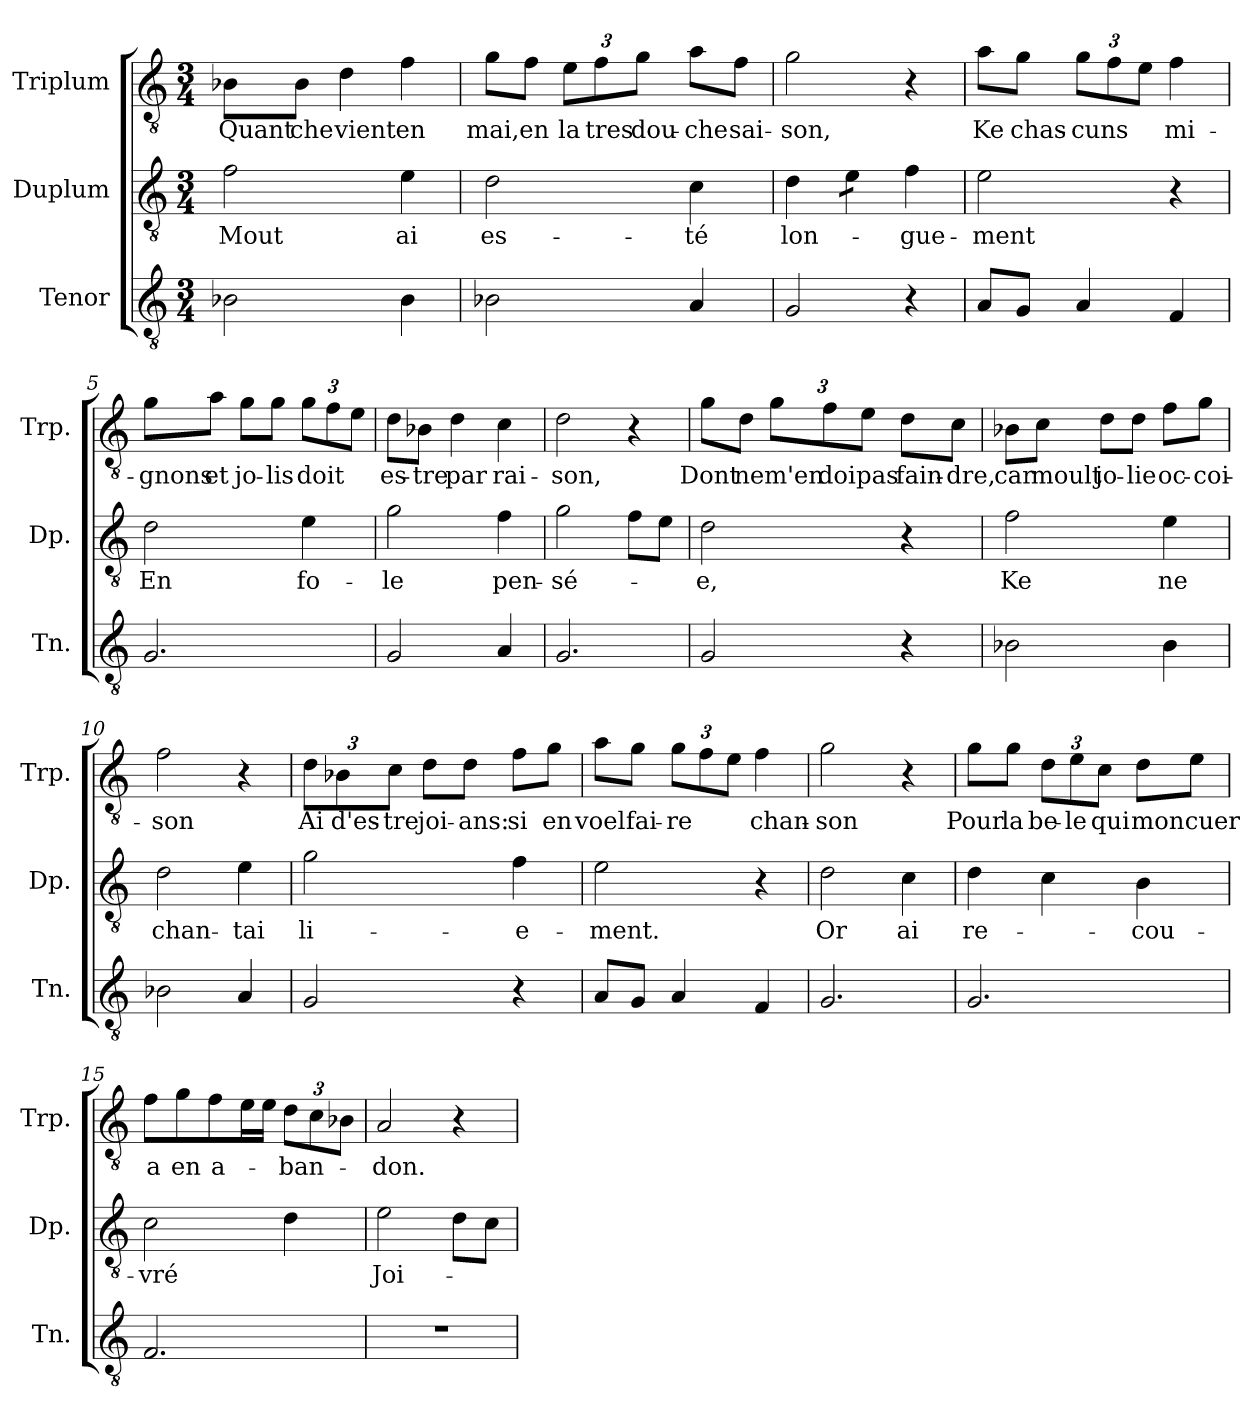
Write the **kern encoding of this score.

**kern	**kern	**text	**kern	**text
*part3	*part2	*part2	*part1	*part1
*staff3	*staff2	*staff2	*staff1	*staff1
*I"Tenor	*I"Duplum	*	*I"Triplum	*
*I'Tn.	*I'Dp.	*	*I'Trp.	*
*clefGv2	*clefGv2	*	*clefGv2	*
*k[]	*k[]	*	*k[]	*
*M3/4	*M3/4	*	*M3/4	*
=1	=1	=1	=1	=1
!	!	!LO:LY:b	!	!LO:LY:b
2B-X\	2f\	Mout	8B-X\L	Quant
!	!	!	!	!LO:LY:b
.	.	.	8B-\J	che
!	!	!	!	!LO:LY:b
.	.	.	4d\	vient
!	!	!LO:LY:b	!	!LO:LY:b
4B-\	4e\	ai	4f\	en
=2	=2	=2	=2	=2
!	!	!LO:LY:b	!	!LO:LY:b
2B-X\	2d\	es-	8g\L	mai,
!	!	!	!	!LO:LY:b
.	.	.	8f\J	en
*	*	*	*Xbrackettup	*
!	!	!	!	!LO:LY:b
.	.	.	12e\L	la
!	!	!	!	!LO:LY:b
.	.	.	12f\	tres
!	!	!	!	!LO:LY:b
.	.	.	12g\J	dou-
!	!	!LO:LY:b	!	!LO:LY:b
4A/	4c\	-té	8a\L	-che
!	!	!	!	!LO:LY:b
.	.	.	8f\J	sai-
=3	=3	=3	=3	=3
!	!	!LO:LY:b	!	!LO:LY:b
2G/	4d\	lon-	2g\	-son,
*	*tremolo	*	*	*
.	8e\L	.	.	.
.	8e\J	.	.	.
*	*Xtremolo	*	*	*
!	!	!LO:LY:b	!	!
4r	4f\	-gue-	4r	.
=4	=4	=4	=4	=4
!	!	!LO:LY:b	!	!LO:LY:b
8A/L	2e\	-ment	8a\L	Ke
!	!	!	!	!LO:LY:b
8G/J	.	.	8g\J	chas-
!	!	!	!	!LO:LY:b
4A/	.	.	12g\L	-cuns
.	.	.	12f\	.
.	.	.	12e\J	.
!	!	!	!	!LO:LY:b
4F/	4r	.	4f\	mi-
!!LO:LB:g=z
=5	=5	=5	=5	=5
!	!	!LO:LY:b	!	!LO:LY:b
2.G/	2d\	En	8g\L	-gnons
!	!	!	!	!LO:LY:b
.	.	.	8a\J	et
!	!	!	!	!LO:LY:b
.	.	.	8g\L	jo-
!	!	!	!	!LO:LY:b
.	.	.	8g\J	-lis
!	!	!LO:LY:b	!	!LO:LY:b
.	4e\	fo-	12g\L	doit
.	.	.	12f\	.
.	.	.	12e\J	.
=6	=6	=6	=6	=6
!	!	!LO:LY:b	!	!LO:LY:b
2G/	2g\	-le	8d\L	es-
!	!	!	!	!LO:LY:b
.	.	.	8B-i\J	-tre
!	!	!	!	!LO:LY:b
.	.	.	4d\	par
!	!	!LO:LY:b	!	!LO:LY:b
4A/	4f\	pen-	4c\	rai-
=7	=7	=7	=7	=7
!	!	!LO:LY:b	!	!LO:LY:b
2.G/	2g\	-sé-	2d\	-son,
.	8f\L	.	4r	.
.	8e\J	.	.	.
=8	=8	=8	=8	=8
!	!	!LO:LY:b	!	!LO:LY:b
2G/	2d\	-e,	8g\L	Dont
!	!	!	!	!LO:LY:b
.	.	.	8d\J	ne
!	!	!	!	!LO:LY:b
.	.	.	12g\L	m'en
!	!	!	!	!LO:LY:b
.	.	.	12f\	doi
!	!	!	!	!LO:LY:b
.	.	.	12e\J	pas
!	!	!	!	!LO:LY:b
4r	4r	.	8d\L	fain-
!	!	!	!	!LO:LY:b
.	.	.	8c\J	-dre,
=9	=9	=9	=9	=9
!	!	!LO:LY:b	!	!LO:LY:b
2B-X\	2f\	Ke	8B-i\L	car
!	!	!	!	!LO:LY:b
.	.	.	8c\J	moult
!	!	!	!	!LO:LY:b
.	.	.	8d\L	jo-
!	!	!	!	!LO:LY:b
.	.	.	8d\J	-lie
!	!	!LO:LY:b	!	!LO:LY:b
4B-\	4e\	ne	8f\L	oc-
!	!	!	!	!LO:LY:b
.	.	.	8g\J	-coi-
!!LO:LB:g=z
=10	=10	=10	=10	=10
!	!	!LO:LY:b	!	!LO:LY:b
2B-X\	2d\	chan-	2f\	-son
!	!	!LO:LY:b	!	!
4A/	4e\	-tai	4r	.
=11	=11	=11	=11	=11
!	!	!LO:LY:b	!	!LO:LY:b
2G/	2g\	li-	12d\L	Ai
!	!	!	!	!LO:LY:b
.	.	.	12B-i\	d'es-
!	!	!	!	!LO:LY:b
.	.	.	12c\J	-tre
!	!	!	!	!LO:LY:b
.	.	.	8d\L	joi-
!	!	!	!	!LO:LY:b
.	.	.	8d\J	-ans:
!	!	!LO:LY:b	!	!LO:LY:b
4r	4f\	-e-	8f\L	si
!	!	!	!	!LO:LY:b
.	.	.	8g\J	en
=12	=12	=12	=12	=12
!	!	!LO:LY:b	!	!LO:LY:b
8A/L	2e\	-ment.	8a\L	voel
!	!	!	!	!LO:LY:b
8G/J	.	.	8g\J	fai-
!	!	!	!	!LO:LY:b
4A/	.	.	12g\L	-re
.	.	.	12f\	.
.	.	.	12e\J	.
!	!	!	!	!LO:LY:b
4F/	4r	.	4f\	chan-
=13	=13	=13	=13	=13
!	!	!LO:LY:b	!	!LO:LY:b
2.G/	2d\	Or	2g\	-son
!	!	!LO:LY:b	!	!
.	4c\	ai	4r	.
=14	=14	=14	=14	=14
!	!	!LO:LY:b	!	!LO:LY:b
2.G/	4d\	re-	8g\L	Pour
!	!	!	!	!LO:LY:b
.	.	.	8g\J	la
!	!	!	!	!LO:LY:b
.	4c\	.	12d\L	be-
!	!	!	!	!LO:LY:b
.	.	.	12e\	-le
!	!	!	!	!LO:LY:b
.	.	.	12c\J	qui
!	!	!LO:LY:b	!	!LO:LY:b
.	4B\	-cou-	8d\L	mon
!	!	!	!	!LO:LY:b
.	.	.	8e\J	cuer
!!LO:LB:g=z
=15	=15	=15	=15	=15
!	!	!LO:LY:b	!	!LO:LY:b
2.F/	2c\	-vré	8f\L	a
!	!	!	!	!LO:LY:b
.	.	.	8g\J	en
!	!	!	!	!LO:LY:b
.	.	.	8f\L	a-
*	*	*	*tremolo	*
.	.	.	16e\	.
.	.	.	16e\JJ	.
*	*	*	*Xtremolo	*
!	!	!	!	!LO:LY:b
.	4d\	.	12d\L	-ban-
.	.	.	12c\	.
.	.	.	12B-X\J	.
=16	=16	=16	=16	=16
!	!	!LO:LY:b	!	!LO:LY:b
2.r	2e\	Joi-	2A/	-don.
.	8d\L	.	4r	.
.	8c\J	.	.	.
=	=	=	=	=
*-	*-	*-	*-	*-
